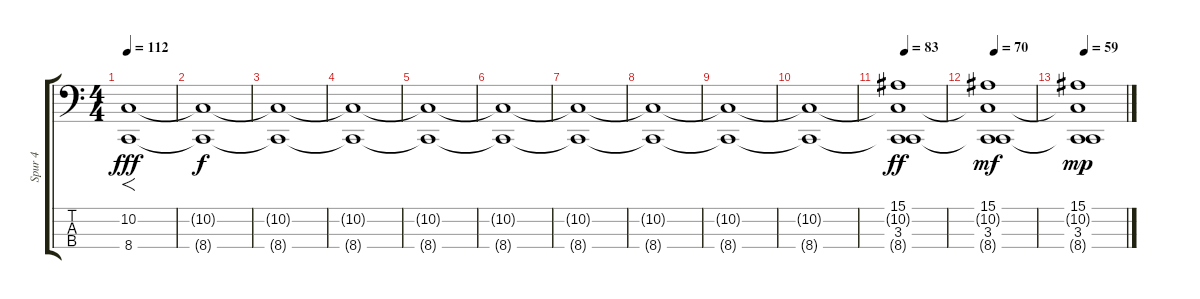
\track ("Spur 4" "Spur 4") {instrument fx6goblins}
\staff {score tabs}
\tuning (G2 D2 A1 E1) {hide}
\ts (4 4)
\tempo 112
\clef f4
\ks c
(10.2 8.4).1{f dy fff instrument fx6goblins} |
(10.2{t} 8.4{t}).1{dy f} |
(10.2{t} 8.4{t}).1 |
(10.2{t} 8.4{t}).1 |
(10.2{t} 8.4{t}).1 |
(10.2{t} 8.4{t}).1 |
(10.2{t} 8.4{t}).1 |
(10.2{t} 8.4{t}).1 |
(10.2{t} 8.4{t}).1 |
(10.2{t} 8.4{t}).1 |
\tempo 83
(15.1 10.2{t} 3.3 8.4{t}).1{dy ff instrument tubularbells} |
\tempo 70
(15.1 10.2{t} 3.3 8.4{t}).1{dy mf} |
\tempo 59
(15.1 10.2{t} 3.3 8.4{t}).1{dy mp}
